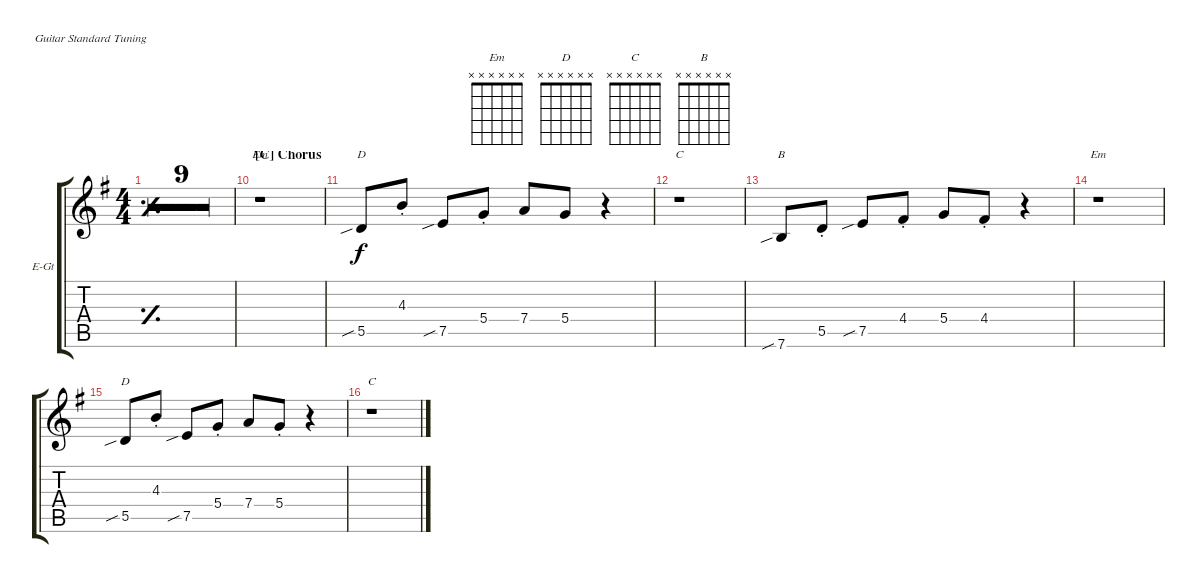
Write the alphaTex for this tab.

\defaultSystemsLayout 4
\bracketExtendMode groupsimilarinstruments
\firstSystemTrackNameOrientation horizontal
\otherSystemsTrackNameOrientation horizontal
\track ("Jamie Cook" "E-Gt") {multiBarRest instrument electricguitarclean}
\staff {score tabs}
\tuning (E4 B3 G3 D3 A2 E2)
\chord ("Em" x x x x x x)
\chord ("D" x x x x x x)
\chord ("C" x x x x x x)
\chord ("B" x x x x x x)
\ts (4 4)
\tempo 98
\clef g2
\simile simple
\ks g
|
|
|
|
|
|
|
|
|
\section ("C" "Chorus")
r.1{ch "Em"} |
5.5{sib}.8{ch "D"} 4.3{st}.8 7.5{sib}.8 5.4{st}.8 7.4.8 5.4.8 r.4 |
r.1{ch "C"} |
7.6{sib}.8{ch "B"} 5.5{st}.8 7.5{sib}.8 4.4{st}.8 5.4.8 4.4{st}.8 r.4 |
r.1{ch "Em"} |
5.5{sib}.8{ch "D"} 4.3{st}.8 7.5{sib}.8 5.4{st}.8 7.4.8 5.4{st}.8 r.4 |
r.1{ch "C"}
